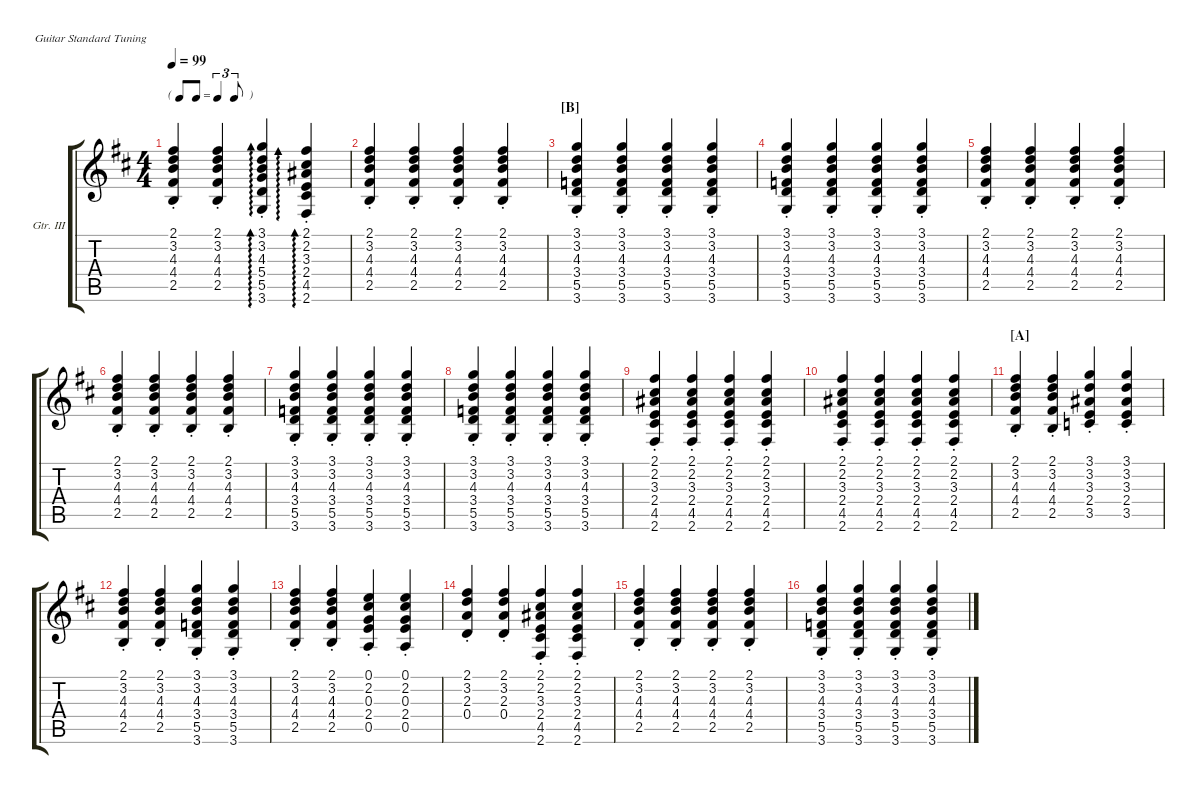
\defaultSystemsLayout 4
\hideDynamics
\bracketExtendMode groupsimilarinstruments
\firstSystemTrackNameOrientation horizontal
\otherSystemsTrackNameOrientation horizontal
\track ("Guitar III" "Gtr. III") {instrument acousticguitarsteel}
\staff {score tabs}
\tuning (E4 B3 G3 D3 A2 E2)
\ts (4 4)
\tf triplet8th
\tempo 99
\clef g2
\scale
0.25
\ks d
(2.5{st} 4.4{st} 4.3{st} 3.2{st} 2.1{st}).4{dy mp} (2.5{st} 4.4{st} 4.3{st} 3.2{st} 2.1{st}).4 (3.6{st} 5.5{st} 5.4{st} 4.3{st} 3.2{st} 3.1{st}).4{ad 0} (2.1{st} 2.2{st} 3.3{st} 2.4{st} 4.5{st} 2.6{st}).4{ad 0} |
\scale
0.25 (2.5{st} 4.4{st} 4.3{st} 3.2{st} 2.1{st}).4 (2.5{st} 4.4{st} 4.3{st} 3.2{st} 2.1{st}).4 (2.5{st} 4.4{st} 4.3{st} 3.2{st} 2.1{st}).4 (2.5{st} 4.4{st} 4.3{st} 3.2{st} 2.1{st}).4 |
\section ("B" "")
\scale
0.25 (3.6{st} 5.5{st} 3.4{st} 4.3{st} 3.2{st} 3.1{st}).4 (3.6{st} 5.5{st} 3.4{st} 4.3{st} 3.2{st} 3.1{st}).4 (3.6{st} 5.5{st} 3.4{st} 4.3{st} 3.2{st} 3.1{st}).4 (3.6{st} 5.5{st} 3.4{st} 4.3{st} 3.2{st} 3.1{st}).4 |
\scale
0.25 (3.6{st} 5.5{st} 3.4{st} 4.3{st} 3.2{st} 3.1{st}).4 (3.6{st} 5.5{st} 3.4{st} 4.3{st} 3.2{st} 3.1{st}).4 (3.6{st} 5.5{st} 3.4{st} 4.3{st} 3.2{st} 3.1{st}).4 (3.6{st} 5.5{st} 3.4{st} 4.3{st} 3.2{st} 3.1{st}).4 |
\scale
0.25 (2.5{st} 4.4{st} 4.3{st} 3.2{st} 2.1{st}).4 (2.5{st} 4.4{st} 4.3{st} 3.2{st} 2.1{st}).4 (2.5{st} 4.4{st} 4.3{st} 3.2{st} 2.1{st}).4 (2.5{st} 4.4{st} 4.3{st} 3.2{st} 2.1{st}).4 |
\scale
0.25 (2.5{st} 4.4{st} 4.3{st} 3.2{st} 2.1{st}).4 (2.5{st} 4.4{st} 4.3{st} 3.2{st} 2.1{st}).4 (2.5{st} 4.4{st} 4.3{st} 3.2{st} 2.1{st}).4 (2.5{st} 4.4{st} 4.3{st} 3.2{st} 2.1{st}).4 |
\scale
0.25 (3.6{st} 5.5{st} 3.4{st} 4.3{st} 3.2{st} 3.1{st}).4 (3.6{st} 5.5{st} 3.4{st} 4.3{st} 3.2{st} 3.1{st}).4 (3.6{st} 5.5{st} 3.4{st} 4.3{st} 3.2{st} 3.1{st}).4 (3.6{st} 5.5{st} 3.4{st} 4.3{st} 3.2{st} 3.1{st}).4 |
\scale
0.25 (3.6{st} 5.5{st} 3.4{st} 4.3{st} 3.2{st} 3.1{st}).4 (3.6{st} 5.5{st} 3.4{st} 4.3{st} 3.2{st} 3.1{st}).4 (3.6{st} 5.5{st} 3.4{st} 4.3{st} 3.2{st} 3.1{st}).4 (3.6{st} 5.5{st} 3.4{st} 4.3{st} 3.2{st} 3.1{st}).4 |
\scale
0.25 (2.1{st} 2.2{st} 3.3{st} 2.4{st} 4.5{st} 2.6{st}).4 (2.1{st} 2.2{st} 3.3{st} 2.4{st} 4.5{st} 2.6{st}).4 (2.1{st} 2.2{st} 3.3{st} 2.4{st} 4.5{st} 2.6{st}).4 (2.1{st} 2.2{st} 3.3{st} 2.4{st} 4.5{st} 2.6{st}).4 |
\scale
0.25 (2.1{st} 2.2{st} 3.3{st} 2.4{st} 4.5{st} 2.6{st}).4 (2.1{st} 2.2{st} 3.3{st} 2.4{st} 4.5{st} 2.6{st}).4 (2.1{st} 2.2{st} 3.3{st} 2.4{st} 4.5{st} 2.6{st}).4 (2.1{st} 2.2{st} 3.3{st} 2.4{st} 4.5{st} 2.6{st}).4 |
\section ("A" "")
\scale
0.25 (2.5{st} 4.4{st} 4.3{st} 3.2{st} 2.1{st}).4 (2.5{st} 4.4{st} 4.3{st} 3.2{st} 2.1{st}).4 (3.5{st} 2.4{st} 3.3{st} 3.2{st} 3.1{st}).4 (3.5{st} 2.4{st} 3.3{st} 3.2{st} 3.1{st}).4 |
\scale
0.25 (2.5{st} 4.4{st} 4.3{st} 3.2{st} 2.1{st}).4 (2.5{st} 4.4{st} 4.3{st} 3.2{st} 2.1{st}).4 (3.6{st} 5.5{st} 3.4{st} 4.3{st} 3.2{st} 3.1{st}).4 (3.6{st} 5.5{st} 3.4{st} 4.3{st} 3.2{st} 3.1{st}).4 |
\scale
0.25 (2.5{st} 4.4{st} 4.3{st} 3.2{st} 2.1{st}).4 (2.5{st} 4.4{st} 4.3{st} 3.2{st} 2.1{st}).4 (0.5{st} 2.4{st} 0.3{st} 2.2{st} 0.1{st}).4 (0.5{st} 2.4{st} 0.3{st} 2.2{st} 0.1{st}).4 |
\scale
0.25 (2.1{st} 3.2{st} 2.3{st} 0.4{st}).4 (2.1{st} 3.2{st} 2.3{st} 0.4{st}).4 (2.1{st} 2.2{st} 3.3{st} 2.4{st} 4.5{st} 2.6{st}).4 (2.1{st} 2.2{st} 3.3{st} 2.4{st} 4.5{st} 2.6{st}).4 |
\scale
0.25 (2.5{st} 4.4{st} 4.3{st} 3.2{st} 2.1{st}).4 (2.5{st} 4.4{st} 4.3{st} 3.2{st} 2.1{st}).4 (2.5{st} 4.4{st} 4.3{st} 3.2{st} 2.1{st}).4 (2.5{st} 4.4{st} 4.3{st} 3.2{st} 2.1{st}).4 |
\scale
0.25 (3.6{st} 5.5{st} 3.4{st} 4.3{st} 3.2{st} 3.1{st}).4 (3.6{st} 5.5{st} 3.4{st} 4.3{st} 3.2{st} 3.1{st}).4 (3.6{st} 5.5{st} 3.4{st} 4.3{st} 3.2{st} 3.1{st}).4 (3.6{st} 5.5{st} 3.4{st} 4.3{st} 3.2{st} 3.1{st}).4
